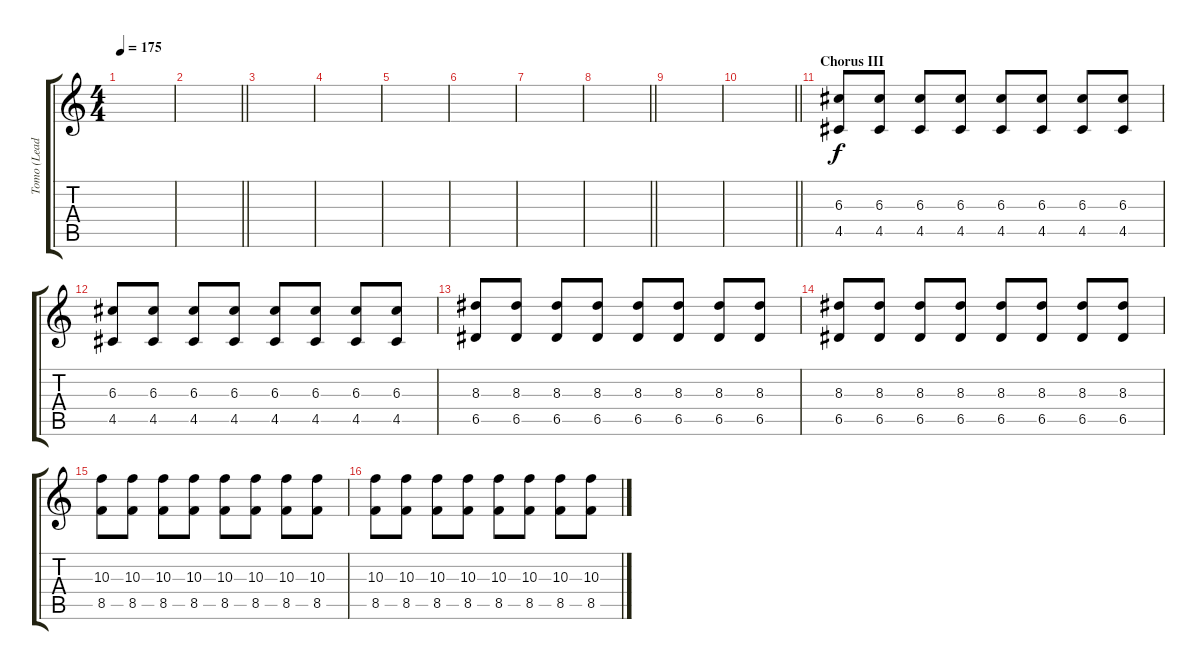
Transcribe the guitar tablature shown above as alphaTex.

\track ("Tomo (Lead)" "Tomo (Lead") {instrument overdrivenguitar}
\staff {score tabs}
\tuning (E4 B3 G3 D3 A2 E2) {hide}
\ts (4 4)
\tempo 175
\clef g2
\ks c
|
\barLineRight lightlight
|
|
|
|
|
|
\barLineRight lightlight
|
|
\barLineRight lightlight
|
\section ("" "Chorus III")
(6.3 4.5).8 (6.3 4.5).8 (6.3 4.5).8 (6.3 4.5).8 (6.3 4.5).8 (6.3 4.5).8 (6.3 4.5).8 (6.3 4.5).8 |
(6.3 4.5).8 (6.3 4.5).8 (6.3 4.5).8 (6.3 4.5).8 (6.3 4.5).8 (6.3 4.5).8 (6.3 4.5).8 (6.3 4.5).8 |
(8.3 6.5).8 (8.3 6.5).8 (8.3 6.5).8 (8.3 6.5).8 (8.3 6.5).8 (8.3 6.5).8 (8.3 6.5).8 (8.3 6.5).8 |
(8.3 6.5).8 (8.3 6.5).8 (8.3 6.5).8 (8.3 6.5).8 (8.3 6.5).8 (8.3 6.5).8 (8.3 6.5).8 (8.3 6.5).8 |
(10.3 8.5).8 (10.3 8.5).8 (10.3 8.5).8 (10.3 8.5).8 (10.3 8.5).8 (10.3 8.5).8 (10.3 8.5).8 (10.3 8.5).8 |
(10.3 8.5).8 (10.3 8.5).8 (10.3 8.5).8 (10.3 8.5).8 (10.3 8.5).8 (10.3 8.5).8 (10.3 8.5).8 (10.3{ss} 8.5{ss}).8
